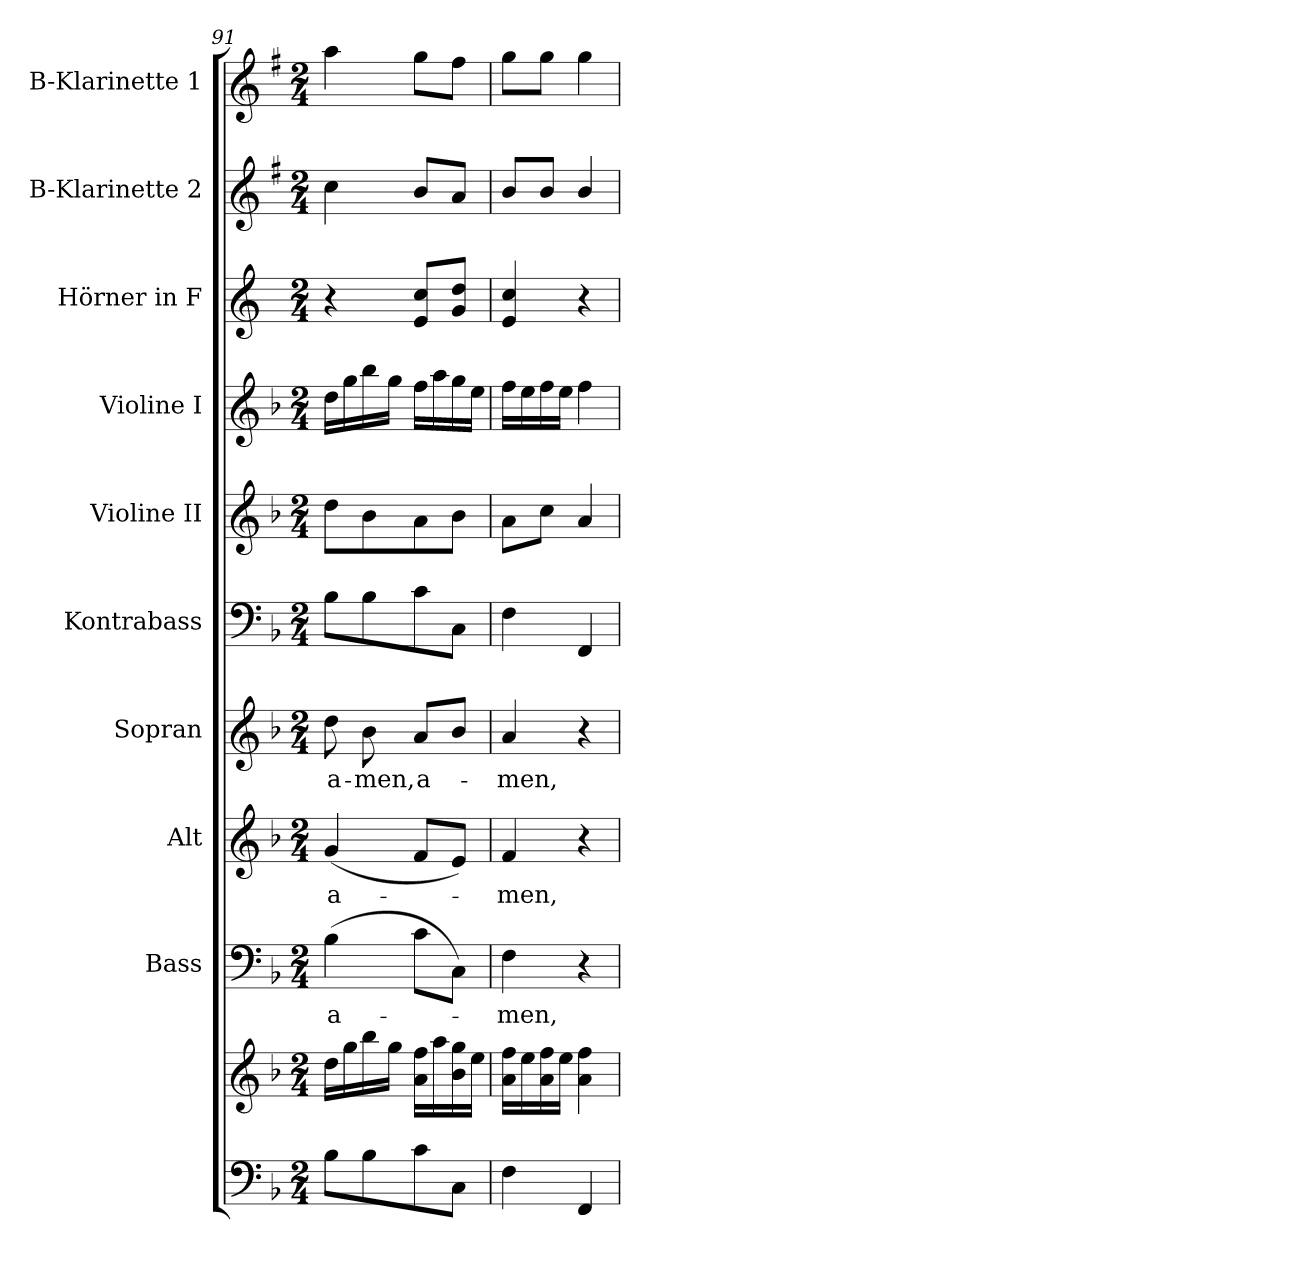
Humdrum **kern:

**kern	**kern	**kern	**text	**kern	**text	**kern	**text	**kern	**kern	**kern	**kern	**kern	**kern
*part10	*part10	*part9	*part9	*part8	*part8	*part7	*part7	*part6	*part5	*part4	*part3	*part2	*part1
*staff11	*staff10	*staff9	*staff9	*staff8	*staff8	*staff7	*staff7	*staff6	*staff5	*staff4	*staff3	*staff2	*staff1
*	*	*I"Bass	*	*I"Alt	*	*I"Sopran	*	*I"Kontrabass	*I"Violine II	*I"Violine I	*I"Hörner in F	*I"B-Klarinette 2	*I"B-Klarinette 1
*	*	*I'B.	*	*I'A.	*	*I'S.	*	*I'Kb.	*I'Vl. II	*I'Vl. I	*	*I'B Kl. 2	*I'B Kl. 1
!!LO:PB:g=z
*clefF4	*clefG2	*clefF4	*	*clefG2	*	*clefG2	*	*clefF4	*clefG2	*clefG2	*clefG2	*clefG2	*clefG2
*	*	*	*	*	*	*	*	*ITrd7c12	*	*	*ITrd4c7	*ITrd1c2	*ITrd1c2
*k[b-]	*k[b-]	*k[b-]	*	*k[b-]	*	*k[b-]	*	*k[b-]	*k[b-]	*k[b-]	*k[b-]	*k[b-]	*k[b-]
*F:	*F:	*F:	*	*F:	*	*F:	*	*F:	*F:	*F:	*F:	*F:	*F:
*M2/4	*M2/4	*M2/4	*	*M2/4	*	*M2/4	*	*M2/4	*M2/4	*M2/4	*M2/4	*M2/4	*M2/4
=91	=91	=91	=91	=91	=91	=91	=91	=91	=91	=91	=91	=91	=91
!	!	!	!LO:LY:b	!	!LO:LY:b	!	!LO:LY:b	!	!	!	!	!	!
8B-\L	16dd\LL	(>4B-\	a-	(<4g/	a-	8dd\	a-	8BB-\L	8dd\L	16dd\LL	4r	4b-\	4gg\
.	16gg\	.	.	.	.	.	.	.	.	16gg\	.	.	.
!	!	!	!	!	!	!	!LO:LY:b	!	!	!	!	!	!
8B-\	16bb-\	.	.	.	.	8b-\	-men,	8BB-\	8b-\	16bb-\	.	.	.
.	16gg\JJ	.	.	.	.	.	.	.	.	16gg\JJ	.	.	.
!	!	!	!	!	!	!	!LO:LY:b	!	!	!	!	!	!
8c\	16a\ 16ff\LL	8c\L	.	8f/L	.	8a/L	a-	8C\	8a\	16ff\LL	8A/ 8f/L	8a/L	8ff\L
.	16aa\	.	.	.	.	.	.	.	.	16aa\	.	.	.
8C\J	16b-\ 16gg\	8C\J)	.	8e/J)	.	8b-/J	.	8CC\J	8b-\J	16gg\	8c/ 8g/J	8g/J	8ee\J
.	16ee\JJ	.	.	.	.	.	.	.	.	16ee\JJ	.	.	.
=92	=92	=92	=92	=92	=92	=92	=92	=92	=92	=92	=92	=92	=92
!	!	!	!LO:LY:b	!	!LO:LY:b	!	!LO:LY:b	!	!	!	!	!	!
4F\	16a\ 16ff\LL	4F\	-men,	4f/	-men,	4a/	-men,	4FF\	8a\L	16ff\LL	4A/ 4f/	8a/L	8ff\L
.	16ee\	.	.	.	.	.	.	.	.	16ee\	.	.	.
.	16a\ 16ff\	.	.	.	.	.	.	.	8cc\J	16ff\	.	8a/J	8ff\J
.	16ee\JJ	.	.	.	.	.	.	.	.	16ee\JJ	.	.	.
4FF/	4a\ 4ff\	4r	.	4r	.	4r	.	4FFF/	4a/	4ff\	4r	4a/	4ff\
=	=	=	=	=	=	=	=	=	=	=	=	=	=
*-	*-	*-	*-	*-	*-	*-	*-	*-	*-	*-	*-	*-	*-
